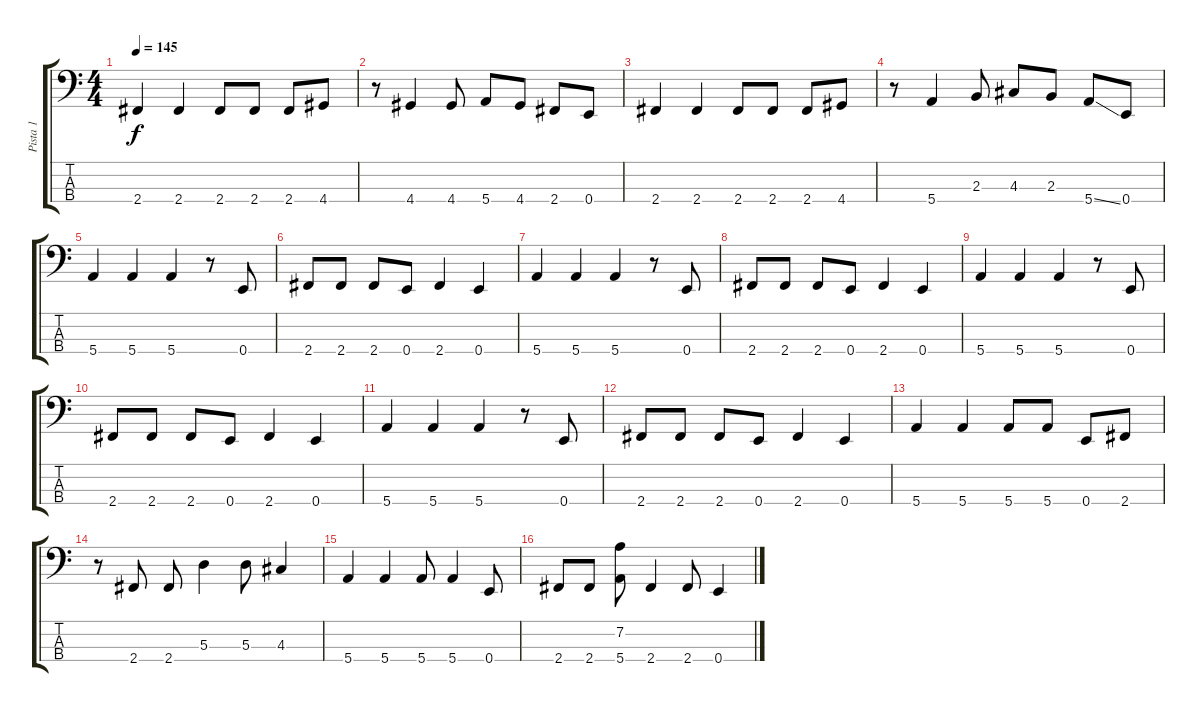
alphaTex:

\track ("Pista 1" "Pista 1") {instrument electricbassfinger}
\staff {score tabs}
\tuning (G2 D2 A1 E1) {hide}
\ts (4 4)
\tempo 145
\clef f4
\ks c
2.4.4{dy f} 2.4.4 2.4.8 2.4.8 2.4.8 4.4.8 |
r.8 4.4.4 4.4.8 5.4.8 4.4.8 2.4.8 0.4.8 |
2.4.4 2.4.4 2.4.8 2.4.8 2.4.8 4.4.8 |
r.8 5.4.4 2.3.8 4.3.8 2.3.8 5.4{ss}.8 0.4.8 |
5.4.4 5.4.4 5.4.4 r.8 0.4.8 |
2.4.8 2.4.8 2.4.8 0.4.8 2.4.4 0.4.4 |
5.4.4 5.4.4 5.4.4 r.8 0.4.8 |
2.4.8 2.4.8 2.4.8 0.4.8 2.4.4 0.4.4 |
5.4.4 5.4.4 5.4.4 r.8 0.4.8 |
2.4.8 2.4.8 2.4.8 0.4.8 2.4.4 0.4.4 |
5.4.4 5.4.4 5.4.4 r.8 0.4.8 |
2.4.8 2.4.8 2.4.8 0.4.8 2.4.4 0.4.4 |
5.4.4 5.4.4 5.4.8 5.4.8 0.4.8 2.4.8 |
r.8 2.4.8 2.4.8 5.3.4 5.3.8 4.3.4 |
5.4.4 5.4.4 5.4.8 5.4.4 0.4.8 |
2.4.8 2.4.8 (7.2 5.4).8 2.4.4 2.4.8 0.4.4
